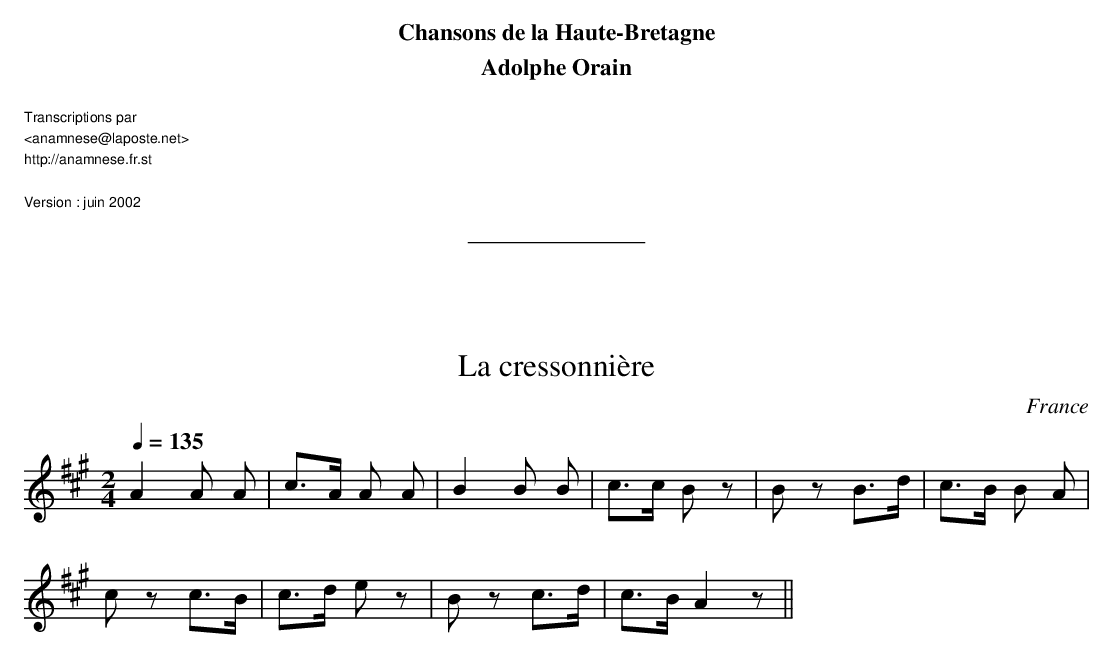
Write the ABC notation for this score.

X:1
T:La cressonnière
O:France
M:2/4
L:1/8
Q:1/4=135
K:A
A2A A |c>A A A | B2 B B | c>c B z | Bz B>d | c>B B A |
cz c>B | c>d e z | Bz c>d | c>B A2 z ||
